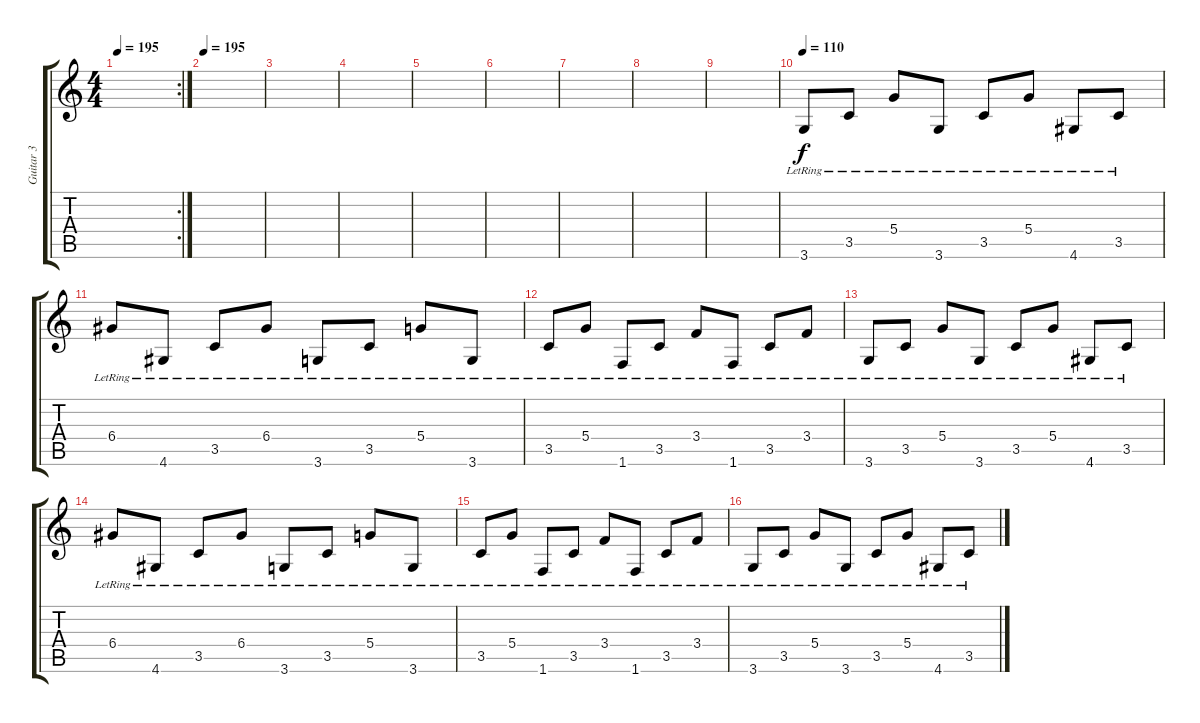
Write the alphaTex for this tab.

\track ("Guitar 3" "Guitar 3") {instrument electricguitarclean}
\staff {score tabs}
\tuning (E4 B3 G3 D3 A2 E2) {hide}
\rc 2
\ts (4 4)
\tempo 195
\clef g2
\ks c
|
\tempo 195
|
|
|
|
|
|
|
|
\tempo 110
3.6{lr}.8 3.5{lr}.8 5.4{lr}.8 3.6{lr}.8 3.5{lr}.8 5.4{lr}.8 4.6{lr}.8 3.5{lr}.8 |
6.4{lr}.8 4.6{lr}.8 3.5{lr}.8 6.4{lr}.8 3.6{lr}.8 3.5{lr}.8 5.4{lr}.8 3.6{lr}.8 |
3.5{lr}.8 5.4{lr}.8 1.6{lr}.8 3.5{lr}.8 3.4{lr}.8 1.6{lr}.8 3.5{lr}.8 3.4{lr}.8 |
3.6{lr}.8 3.5{lr}.8 5.4{lr}.8 3.6{lr}.8 3.5{lr}.8 5.4{lr}.8 4.6{lr}.8 3.5{lr}.8 |
6.4{lr}.8 4.6{lr}.8 3.5{lr}.8 6.4{lr}.8 3.6{lr}.8 3.5{lr}.8 5.4{lr}.8 3.6{lr}.8 |
3.5{lr}.8 5.4{lr}.8 1.6{lr}.8 3.5{lr}.8 3.4{lr}.8 1.6{lr}.8 3.5{lr}.8 3.4{lr}.8 |
3.6{lr}.8 3.5{lr}.8 5.4{lr}.8 3.6{lr}.8 3.5{lr}.8 5.4{lr}.8 4.6{lr}.8 3.5{lr}.8
